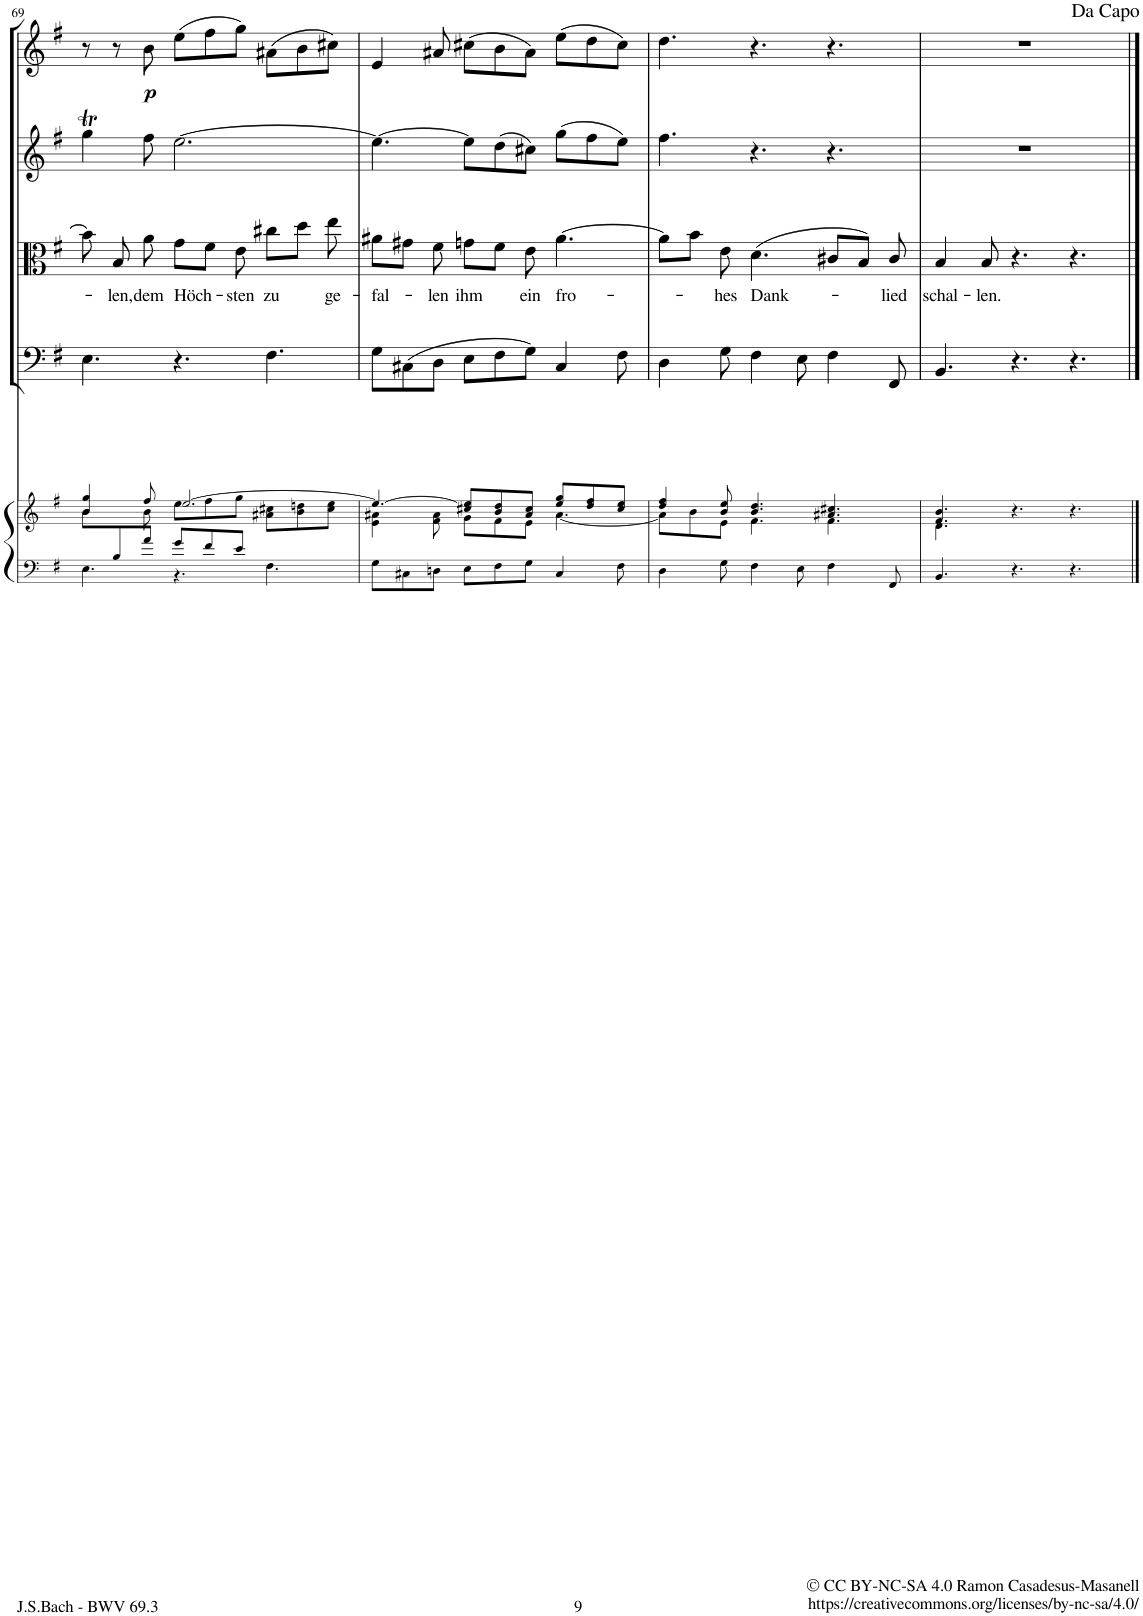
**kern	**kern	**kern	**kern	**text	**kern	**kern	**dynam
*part5	*part5	*part4	*part3	*part3	*part2	*part1	*part1
*staff6	*staff5	*staff4	*staff3	*staff3	*staff2	*staff1	*staff1
*I"Piano reduction	*	*I"Fagotto e Continuo	*I"Alto	*	*I"Violino I	*I"Oboe	*
*I'Pno	*	*	*	*	*	*I'Ob	*
!!LO:PB:g=z
*clefF4	*clefG2	*clefF4	*clefC3	*	*clefG2	*clefG2	*
*k[f#]	*k[f#]	*k[f#]	*k[f#]	*	*k[f#]	*k[f#]	*
*M9/8	*M9/8	*M9/8	*M9/8	*	*M9/8	*M9/8	*
=69	=69	=69	=69	=69	=69	=69	=69
*^	*^	*	*	*	*	*	*
*	*	*	*^	*	*	*	*	*	*
8ryy	4.E\	4gg/	4b/	8b\L	4.E\	8b\]	.	4ggT\	8r	.
!	!	!	!	!	!	!	!LO:LY:b	!	!	!
8B/	.	.	.	1ryy	.	8B/	-len,	.	8r	.
!	!	!	!	!	!	!	!LO:LY:b	!	!	!LO:DY:b
8a/J	.	8ff#/	8b\	.	.	8a\	dem	8ff#\	8b\	p
!	!	!	!	!	!	!	!LO:LY:b	!	!	!
8g/L	4.r	[2.ee/	8ee\L	.	4.r	8g\L	Höch-	[2.ee\	(8ee\L	.
8f#/	.	.	8ff#\	.	.	8f#\J	.	.	8ff#\	.
!	!	!	!	!	!	!	!LO:LY:b	!	!	!
8e/J	.	.	8gg\J	.	.	8e\	sten	.	8gg\J)	.
!	!	!	!	!	!	!	!LO:LY:b	!	!	!
4.ryy	4.F#\	.	8a#X\ 8cc#X\L	.	4.F#\	8cc#X\L	zu	.	(8a#X\L	.
.	.	.	8b\ 8ddn\	.	.	8dd\J	.	.	8b\	.
!	!	!	!	!	!	!	!LO:LY:b	!	!	!
.	.	.	8cc#\ 8ee\J	.	.	8ee\	ge-	.	8cc#X\J)	.
*v	*v	*	*	*	*	*	*	*	*	*
*	*	*v	*v	*	*	*	*	*	*
=70	=70	=70	=70	=70	=70	=70	=70	=70
!	!	!	!	!	!LO:LY:b	!	!	!
8G\L	4.ee/_	4e\ 4a#X\	8G\L	8a#X\L	fal-	4.ee\_	4e/	.
8C#X\	.	.	(8C#X\	8g#X\J	.	.	.	.
!	!	!	!	!	!LO:LY:b	!	!	!
8Dn\J	.	8f#\ 8a#\	8D\J	8f#\	-len	.	8a#X/	.
!	!	!	!	!	!LO:LY:b	!	!	!
8E\L	8cc#X/ 8ee/]L	8g\L	8E\L	8gn\L	ihm	8ee\L]	(8cc#X\L	.
8F#\	8b/ 8dd/	8f#\	8F#\	8f#\J	.	(8dd\	8b\	.
!	!	!	!	!	!LO:LY:b	!	!	!
8G\J	8a#/ 8cc#/J	8e\J	8G\J)	8e\	ein	8cc#X\J)	8a#\J)	.
!	!	!	!	!	!LO:LY:b	!	!	!
4C#/	8ee/ 8gg/L	[4.a#\	4C#/	[4.a#\	fro-	(8gg\L	(8ee\L	.
.	8dd/ 8ff#/	.	.	.	.	8ff#\	8dd\	.
8F#\	8cc#/ 8ee/J	.	8F#\	.	.	8ee\J)	8cc#\J)	.
=71	=71	=71	=71	=71	=71	=71	=71	=71
4D\	4dd/ 4ff#/	8a#\L]	4D\	8a#\L]	.	4.ff#\	4.dd\	.
.	.	8b\	.	8b\J	.	.	.	.
!	!	!	!	!	!LO:LY:b	!	!	!
8G\	8b/ 8ee/	8e\J	8G\	8e\	-hes	.	.	.
!	!	!	!	!	!LO:LY:b	!	!	!
4F#\	4.b/ 4.dd/	4.f#\	4F#\	(4.d\	Dank-	4.r	4.r	.
8E\	.	.	8E\	.	.	.	.	.
4F#\	4.a#X/ 4.cc#X/	4.f#\	4F#\	8c#X/L	.	4.r	4.r	.
.	.	.	.	8B/J)	.	.	.	.
!	!	!	!	!	!LO:LY:b	!	!	!
8FF#/	.	.	8FF#/	8c#/	lied	.	.	.
=72	=72	=72	=72	=72	=72	=72	=72	=72
!	!	!	!	!	!LO:LY:b	!	!	!
4.BB/	4.f#/ 4.b/	4.d\	4.BB/	4B/	schal-	8%9r	8%9r	.
!	!	!	!	!	!LO:LY:b	!	!	!
.	.	.	.	8B/	len.	.	.	.
4.r	4.r	4.ryy	4.r	4.r	.	.	.	.
4.r	4.r	4.ryy	4.r	4.r	.	.	.	.
*	*v	*v	*	*	*	*	*	*
==	==	==	==	==	==	==	==
*-	*-	*-	*-	*-	*-	*-	*-
